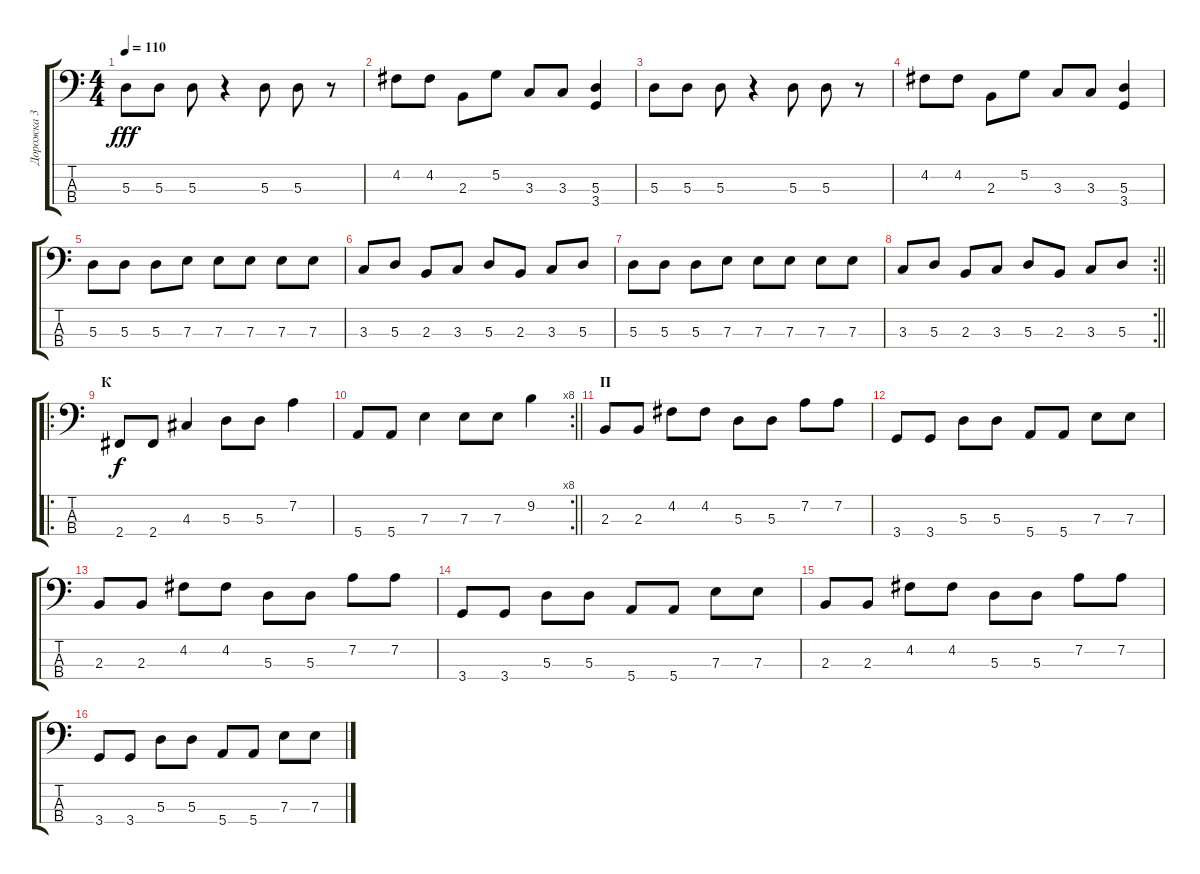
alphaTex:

\track ("Дорожка 3" "Дорожка 3") {instrument electricbassfinger}
\staff {score tabs}
\tuning (G2 D2 A1 E1) {hide}
\ts (4 4)
\tempo 110
\clef f4
\ks c
5.3.8{dy fff} 5.3.8 5.3.8 r.4 5.3.8 5.3.8 r.8 |
4.2.8 4.2.8 2.3.8 5.2.8 3.3.8 3.3.8 (5.3 3.4).4 |
5.3.8 5.3.8 5.3.8 r.4 5.3.8 5.3.8 r.8 |
4.2.8 4.2.8 2.3.8 5.2.8 3.3.8 3.3.8 (5.3 3.4).4 |
5.3.8 5.3.8 5.3.8 7.3.8 7.3.8 7.3.8 7.3.8 7.3.8 |
3.3.8 5.3.8 2.3.8 3.3.8 5.3.8 2.3.8 3.3.8 5.3.8 |
5.3.8 5.3.8 5.3.8 7.3.8 7.3.8 7.3.8 7.3.8 7.3.8 |
\rc 2
\barLineRight lightlight
3.3.8 5.3.8 2.3.8 3.3.8 5.3.8 2.3.8 3.3.8 5.3.8 |
\ro
\section ("" "К")
2.4.8{dy f} 2.4.8 4.3.4 5.3.8 5.3.8 7.2.4 |
\rc 8
\barLineRight lightlight
5.4.8 5.4.8 7.3.4 7.3.8 7.3.8 9.2.4 |
\section ("" "П")
2.3.8 2.3.8 4.2.8 4.2.8 5.3.8 5.3.8 7.2.8 7.2.8 |
3.4.8 3.4.8 5.3.8 5.3.8 5.4.8 5.4.8 7.3.8 7.3.8 |
2.3.8 2.3.8 4.2.8 4.2.8 5.3.8 5.3.8 7.2.8 7.2.8 |
3.4.8 3.4.8 5.3.8 5.3.8 5.4.8 5.4.8 7.3.8 7.3.8 |
2.3.8 2.3.8 4.2.8 4.2.8 5.3.8 5.3.8 7.2.8 7.2.8 |
3.4.8 3.4.8 5.3.8 5.3.8 5.4.8 5.4.8 7.3.8 7.3.8
